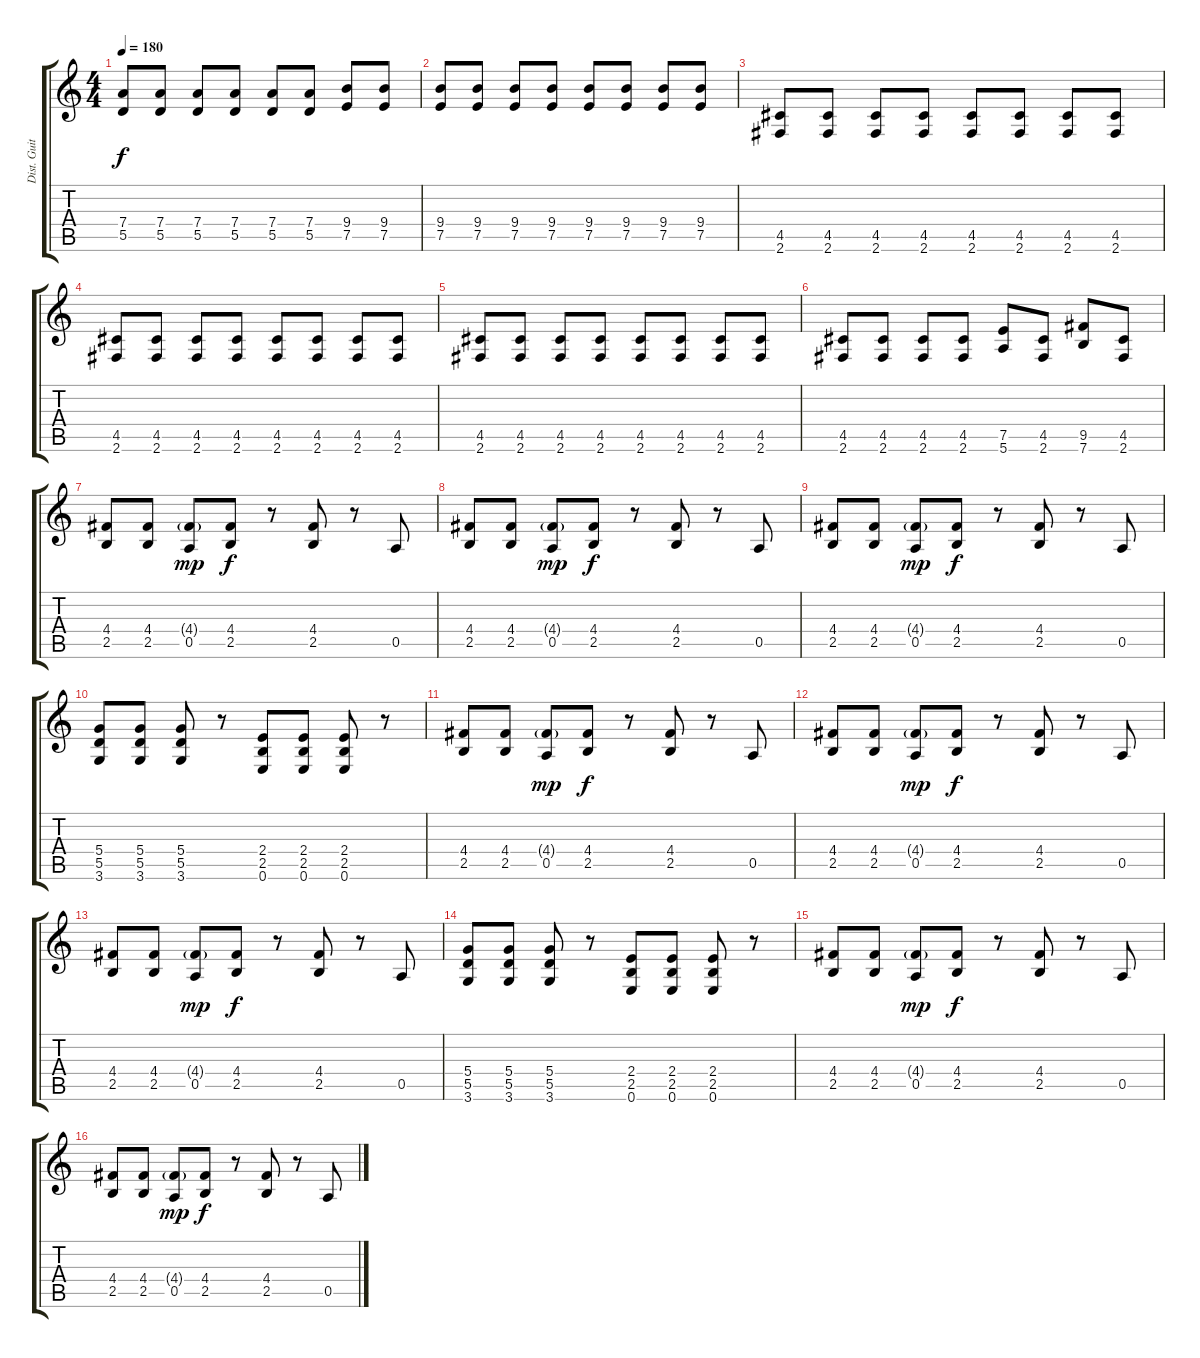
\track ("Dist. Guitar 2" "Dist. Guit") {instrument distortionguitar}
\staff {score tabs}
\tuning (E4 B3 G3 D3 A2 E2) {hide}
\ts (4 4)
\tempo 180
\clef g2
\ks c
(7.4 5.5).8{dy f} (7.4 5.5).8 (7.4 5.5).8 (7.4 5.5).8 (7.4 5.5).8 (7.4 5.5).8 (9.4 7.5).8 (9.4 7.5).8 |
(9.4 7.5).8 (9.4 7.5).8 (9.4 7.5).8 (9.4 7.5).8 (9.4 7.5).8 (9.4 7.5).8 (9.4 7.5).8 (9.4 7.5).8 |
(4.5 2.6).8 (4.5 2.6).8 (4.5 2.6).8 (4.5 2.6).8 (4.5 2.6).8 (4.5 2.6).8 (4.5 2.6).8 (4.5 2.6).8 |
(4.5 2.6).8 (4.5 2.6).8 (4.5 2.6).8 (4.5 2.6).8 (4.5 2.6).8 (4.5 2.6).8 (4.5 2.6).8 (4.5 2.6).8 |
(4.5 2.6).8 (4.5 2.6).8 (4.5 2.6).8 (4.5 2.6).8 (4.5 2.6).8 (4.5 2.6).8 (4.5 2.6).8 (4.5 2.6).8 |
(4.5 2.6).8 (4.5 2.6).8 (4.5 2.6).8 (4.5 2.6).8 (7.5 5.6).8 (4.5 2.6).8 (9.5 7.6).8 (4.5 2.6).8 |
(4.4 2.5).8 (4.4 2.5).8 (4.4{g} 0.5).8{dy mp} (4.4 2.5).8{dy f} r.8 (4.4 2.5).8 r.8 0.5.8 |
(4.4 2.5).8 (4.4 2.5).8 (4.4{g} 0.5).8{dy mp} (4.4 2.5).8{dy f} r.8 (4.4 2.5).8 r.8 0.5.8 |
(4.4 2.5).8 (4.4 2.5).8 (4.4{g} 0.5).8{dy mp} (4.4 2.5).8{dy f} r.8 (4.4 2.5).8 r.8 0.5.8 |
(5.4 5.5 3.6).8 (5.4 5.5 3.6).8 (5.4 5.5 3.6).8 r.8 (2.4 2.5 0.6).8 (2.4 2.5 0.6).8 (2.4 2.5 0.6).8 r.8 |
(4.4 2.5).8 (4.4 2.5).8 (4.4{g} 0.5).8{dy mp} (4.4 2.5).8{dy f} r.8 (4.4 2.5).8 r.8 0.5.8 |
(4.4 2.5).8 (4.4 2.5).8 (4.4{g} 0.5).8{dy mp} (4.4 2.5).8{dy f} r.8 (4.4 2.5).8 r.8 0.5.8 |
(4.4 2.5).8 (4.4 2.5).8 (4.4{g} 0.5).8{dy mp} (4.4 2.5).8{dy f} r.8 (4.4 2.5).8 r.8 0.5.8 |
(5.4 5.5 3.6).8 (5.4 5.5 3.6).8 (5.4 5.5 3.6).8 r.8 (2.4 2.5 0.6).8 (2.4 2.5 0.6).8 (2.4 2.5 0.6).8 r.8 |
(4.4 2.5).8 (4.4 2.5).8 (4.4{g} 0.5).8{dy mp} (4.4 2.5).8{dy f} r.8 (4.4 2.5).8 r.8 0.5.8 |
(4.4 2.5).8 (4.4 2.5).8 (4.4{g} 0.5).8{dy mp} (4.4 2.5).8{dy f} r.8 (4.4 2.5).8 r.8 0.5.8
